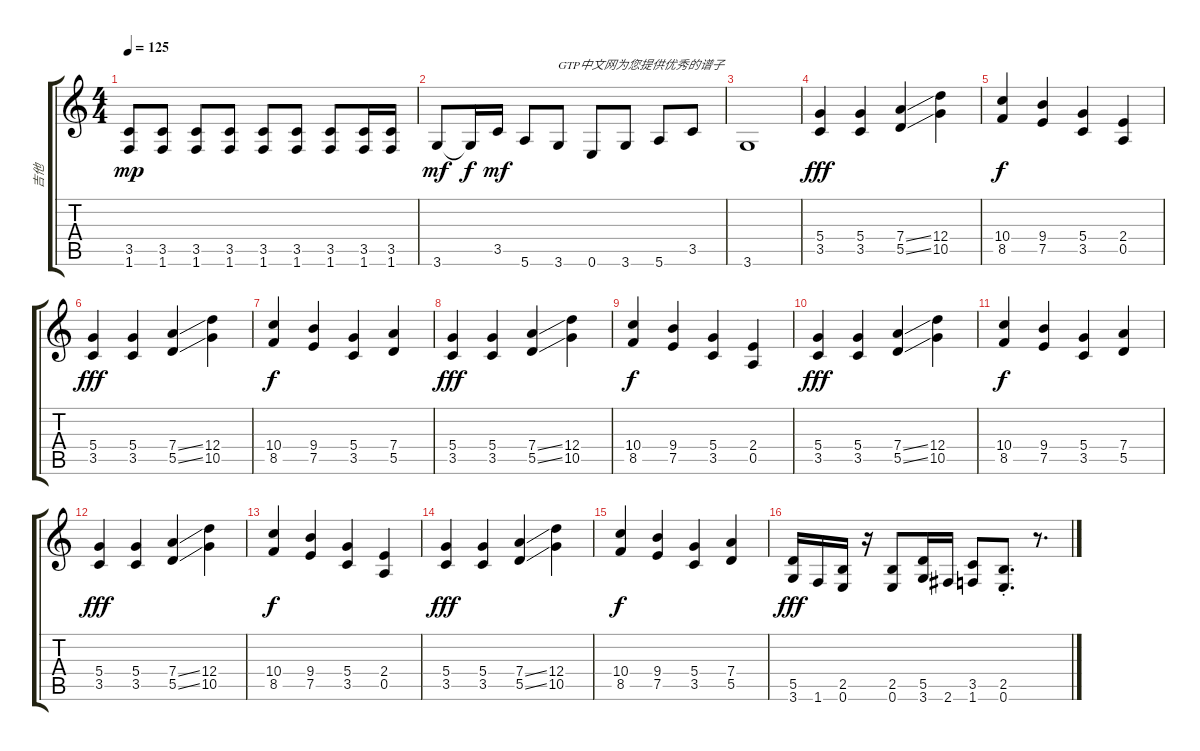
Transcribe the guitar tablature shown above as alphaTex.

\track ("吉他" "吉他") {instrument distortionguitar}
\staff {score tabs}
\tuning (E4 B3 G3 D3 A2 E2) {hide}
\ts (4 4)
\tempo 125
\clef g2
\ks c
(3.5 1.6).8{dy mp} (3.5 1.6).8 (3.5 1.6).8 (3.5 1.6).8 (3.5 1.6).8 (3.5 1.6).8 (3.5 1.6).8 (3.5 1.6).16 (3.5 1.6).16 |
3.6.8{dy mf} 3.6{t}.16{dy f} 3.5.16{dy mf} 5.6.8 3.6.8{txt "GTP中文网为您提供优秀的谱子"} 0.6.8 3.6.8 5.6.8 3.5.8 |
3.6.1 |
(5.4 3.5).4{dy fff} (5.4 3.5).4 (7.4{ss} 5.5{ss}).4 (12.4 10.5).4 |
(10.4 8.5).4{dy f} (9.4 7.5).4 (5.4 3.5).4 (2.4 0.5).4 |
(5.4 3.5).4{dy fff} (5.4 3.5).4 (7.4{ss} 5.5{ss}).4 (12.4 10.5).4 |
(10.4 8.5).4{dy f} (9.4 7.5).4 (5.4 3.5).4 (7.4 5.5).4 |
(5.4 3.5).4{dy fff} (5.4 3.5).4 (7.4{ss} 5.5{ss}).4 (12.4 10.5).4 |
(10.4 8.5).4{dy f} (9.4 7.5).4 (5.4 3.5).4 (2.4 0.5).4 |
(5.4 3.5).4{dy fff} (5.4 3.5).4 (7.4{ss} 5.5{ss}).4 (12.4 10.5).4 |
(10.4 8.5).4{dy f} (9.4 7.5).4 (5.4 3.5).4 (7.4 5.5).4 |
(5.4 3.5).4{dy fff} (5.4 3.5).4 (7.4{ss} 5.5{ss}).4 (12.4 10.5).4 |
(10.4 8.5).4{dy f} (9.4 7.5).4 (5.4 3.5).4 (2.4 0.5).4 |
(5.4 3.5).4{dy fff} (5.4 3.5).4 (7.4{ss} 5.5{ss}).4 (12.4 10.5).4 |
(10.4 8.5).4{dy f} (9.4 7.5).4 (5.4 3.5).4 (7.4 5.5).4 |
(5.5 3.6).16{dy fff} 1.6.16 (2.5 0.6).16 r.16 (2.5 0.6).8 (5.5 3.6).16 2.6.16 (3.5 1.6).8 (2.5{st} 0.6{st}).8{d} r.8{d}
